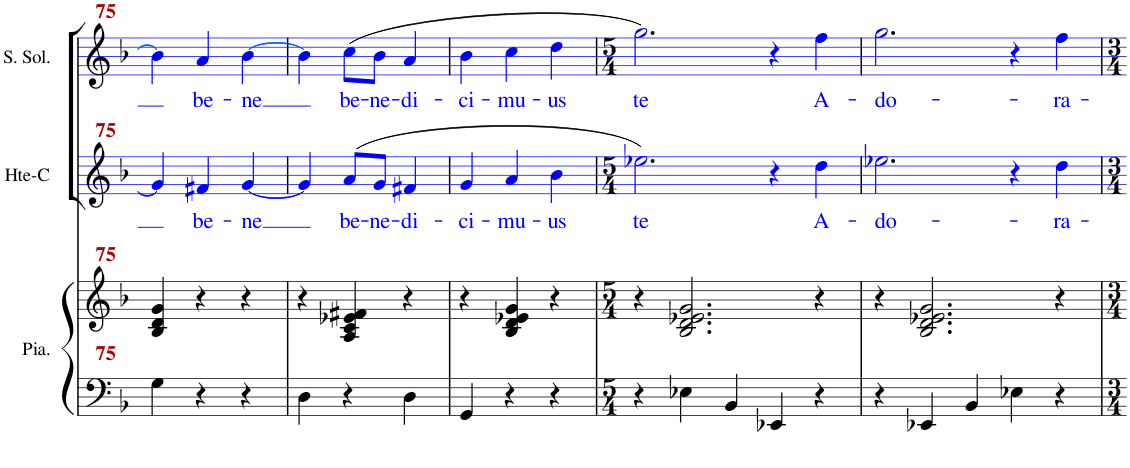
**kern	**kern	**kern	**text	**kern	**text
*part3	*part3	*part2	*part2	*part1	*part1
*staff4	*staff3	*staff2	*staff2	*staff1	*staff1
*I"Piano	*	*I"Haute-Contre	*	*I"Soprano Solo	*
*I'Pno.	*	*I'Hte-C	*	*I'S. Sol.	*
!!LO:PB:g=z
*clefF4	*clefG2	*clefG2	*	*clefG2	*
*k[b-]	*k[b-]	*k[b-]	*	*k[b-]	*
*M3/4	*M3/4	*M3/4	*	*M3/4	*
=75	=75	=75	=75	=75	=75
4G\	4B-/ 4d/ 4g/	4gi/]	.	4b-i\]	.
!	!	!	!LO:LY:b:color=#0000FF	!	!LO:LY:b:color=#0000FF
4r	4r	4f#Xi/	be-	4ai/	be-
!	!	!	!LO:LY:b:color=#0000FF	!	!LO:LY:b:color=#0000FF
4r	4r	[4gi/	-ne	[4b-i\	-ne
=76	=76	=76	=76	=76	=76
4D\	4r	4gi/]	.	4b-i\]	.
!	!	!	!LO:LY:b:color=#0000FF	!	!LO:LY:b:color=#0000FF
4r	4A/ 4c/ 4e-X/ 4f#X/	(8ai/L	be-	(8cci\L	be-
!	!	!	!LO:LY:b:color=#0000FF	!	!LO:LY:b:color=#0000FF
.	.	8gi/J	-ne-	8b-i\J	-ne-
!	!	!	!LO:LY:b:color=#0000FF	!	!LO:LY:b:color=#0000FF
4D\	4r	4f#Xi/	-di-	4ai/	-di-
=77	=77	=77	=77	=77	=77
!	!	!	!LO:LY:b:color=#0000FF	!	!LO:LY:b:color=#0000FF
4GG/	4r	4gi/	-ci-	4b-i\	-ci-
!	!	!	!LO:LY:b:color=#0000FF	!	!LO:LY:b:color=#0000FF
4r	4B-/ 4d/ 4e-X/ 4g/	4ai/	-mu-	4cci\	-mu-
!	!	!	!LO:LY:b:color=#0000FF	!	!LO:LY:b:color=#0000FF
4r	4r	4b-i\	-us	4ddi\	-us
=78	=78	=78	=78	=78	=78
*M5/4	*M5/4	*M5/4	*	*M5/4	*
!	!	!	!LO:LY:b:color=#0000FF	!	!LO:LY:b:color=#0000FF
4r	4r	2.ee-Xi\)	te	2.ggi\)	te
4E-X\	2.B-/ 2.d/ 2.e-X/ 2.g/	.	.	.	.
4BB-/	.	.	.	.	.
4EE-X/	.	4r	.	4r	.
!	!	!	!LO:LY:b:color=#0000FF	!	!LO:LY:b:color=#0000FF
4r	4r	4ddi\	A-	4ffi\	A-
=79	=79	=79	=79	=79	=79
!	!	!	!LO:LY:b:color=#0000FF	!	!LO:LY:b:color=#0000FF
4r	4r	2.ee-Xi\	-do-	2.ggi\	-do-
4EE-X/	2.B-/ 2.d/ 2.e-X/ 2.g/	.	.	.	.
4BB-/	.	.	.	.	.
4E-X\	.	4r	.	4r	.
!	!	!	!LO:LY:b:color=#0000FF	!	!LO:LY:b:color=#0000FF
4r	4r	4ddi\	-ra-	4ffi\	-ra-
=	=	=	=	=	=
*-	*-	*-	*-	*-	*-
